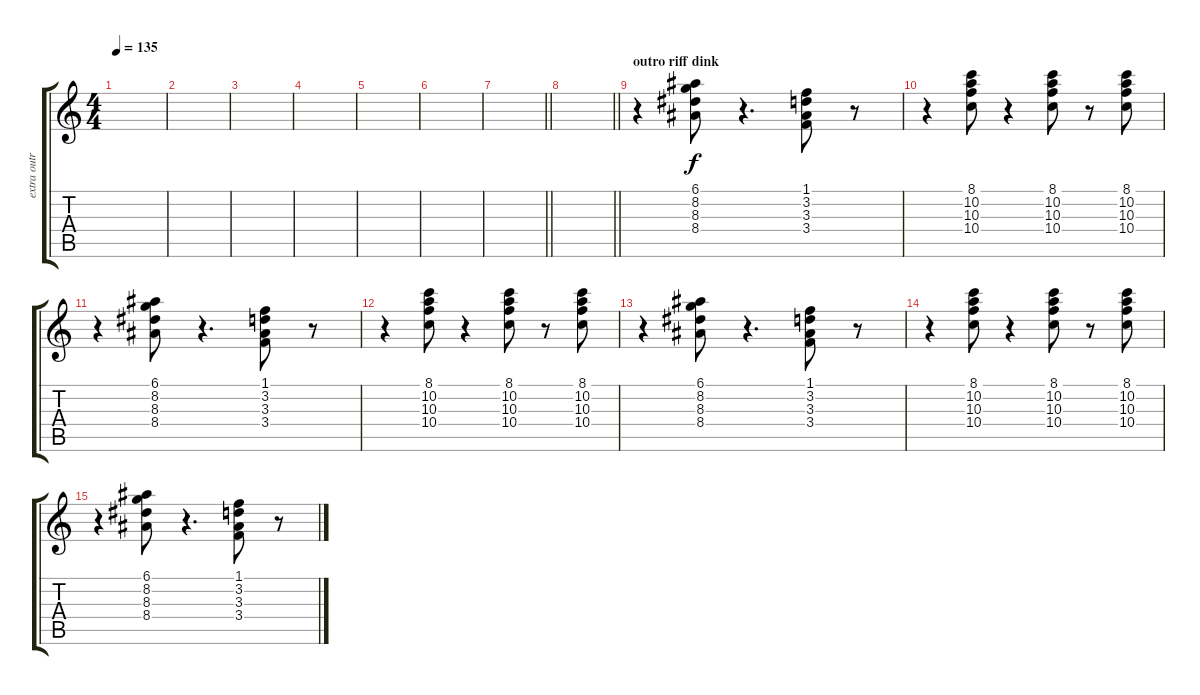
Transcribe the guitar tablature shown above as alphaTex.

\track ("extra outro dink gitaar dink" "extra outr") {instrument overdrivenguitar}
\staff {score tabs}
\tuning (E4 B3 G3 D3 A2 E2) {hide}
\ts (4 4)
\tempo 135
\clef g2
\ks c
|
|
|
|
|
|
\barLineRight lightlight
|
\barLineRight lightlight
|
\section ("" "outro riff dink")
r.4 (6.1 8.2 8.3 8.4).8 r.4{d} (1.1 3.2 3.3 3.4).8 r.8 |
r.4 (8.1 10.2 10.3 10.4).8 r.4 (8.1 10.2 10.3 10.4).8 r.8 (8.1 10.2 10.3 10.4).8 |
r.4 (6.1 8.2 8.3 8.4).8 r.4{d} (1.1 3.2 3.3 3.4).8 r.8 |
r.4 (8.1 10.2 10.3 10.4).8 r.4 (8.1 10.2 10.3 10.4).8 r.8 (8.1 10.2 10.3 10.4).8 |
r.4 (6.1 8.2 8.3 8.4).8 r.4{d} (1.1 3.2 3.3 3.4).8 r.8 |
r.4 (8.1 10.2 10.3 10.4).8 r.4 (8.1 10.2 10.3 10.4).8 r.8 (8.1 10.2 10.3 10.4).8 |
r.4 (6.1 8.2 8.3 8.4).8 r.4{d} (1.1 3.2 3.3 3.4).8 r.8
